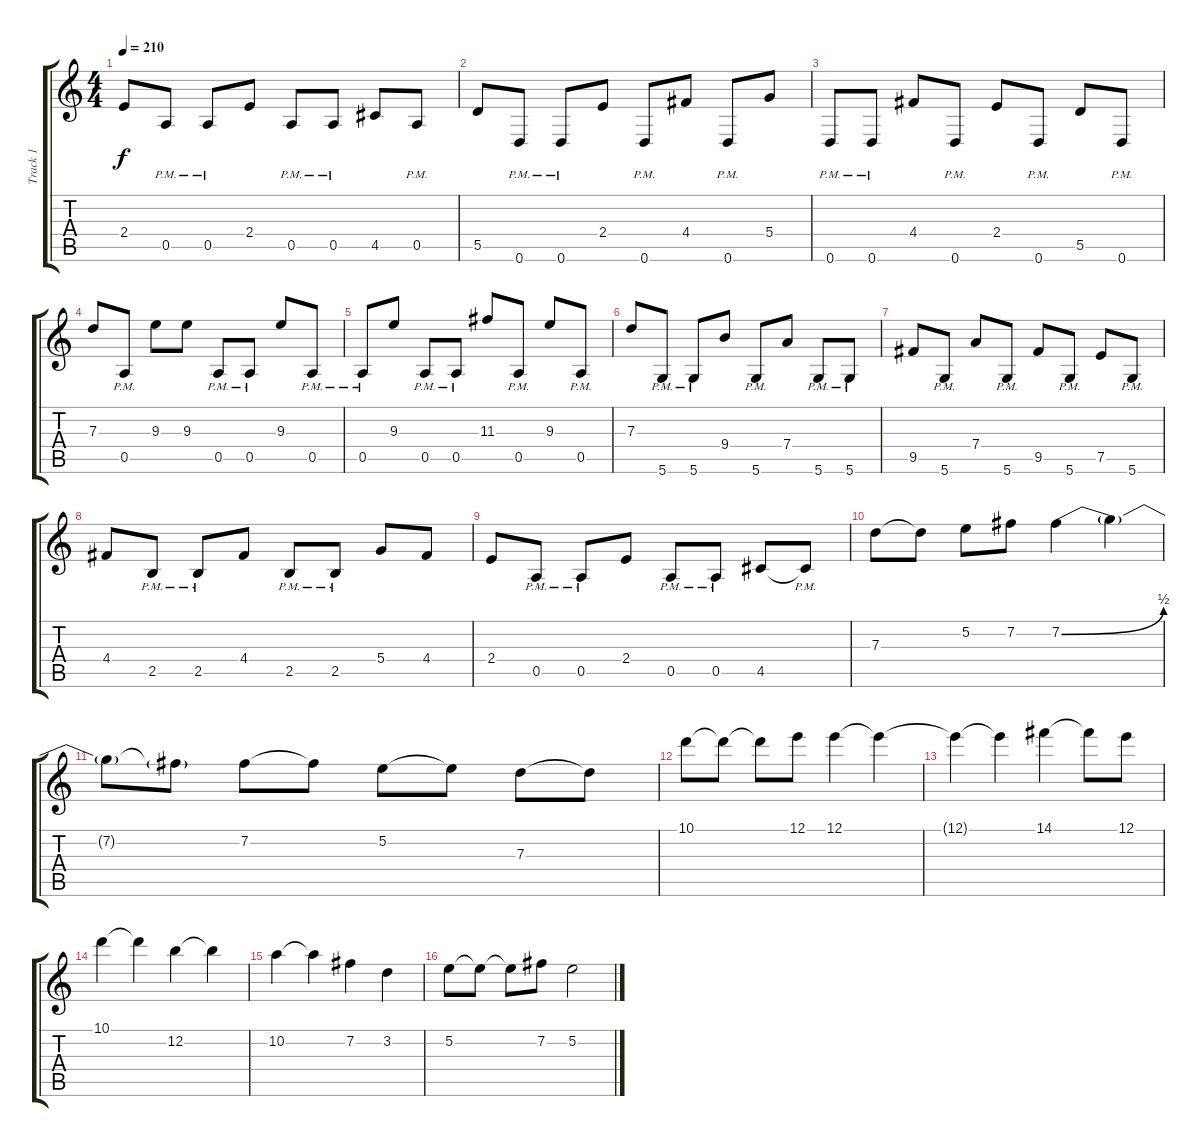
\track ("Track 1" "Track 1") {instrument distortionguitar}
\staff {score tabs}
\tuning (E4 B3 G3 D3 A2 D2) {hide}
\ts (4 4)
\tempo 210
\clef g2
\ks c
2.4.8{dy f} 0.5{pm}.8 0.5{pm}.8 2.4.8 0.5{pm}.8 0.5{pm}.8 4.5.8 0.5{pm}.8 |
5.5.8 0.6{pm}.8 0.6{pm}.8 2.4.8 0.6{pm}.8 4.4.8 0.6{pm}.8 5.4.8 |
0.6{pm}.8 0.6{pm}.8 4.4.8 0.6{pm}.8 2.4.8 0.6{pm}.8 5.5.8 0.6{pm}.8 |
7.3.8 0.5{pm}.8 9.3.8 9.3.8 0.5{pm}.8 0.5{pm}.8 9.3.8 0.5{pm}.8 |
0.5{pm}.8 9.3.8 0.5{pm}.8 0.5{pm}.8 11.3.8 0.5{pm}.8 9.3.8 0.5{pm}.8 |
7.3.8 5.6{pm}.8 5.6{pm}.8 9.4.8 5.6{pm}.8 7.4.8 5.6{pm}.8 5.6{pm}.8 |
9.5.8 5.6{pm}.8 7.4.8 5.6{pm}.8 9.5.8 5.6{pm}.8 7.5.8 5.6{pm}.8 |
4.4.8 2.5{pm}.8 2.5{pm}.8 4.4.8 2.5{pm}.8 2.5{pm}.8 5.4.8 4.4.8 |
2.4.8 0.5{pm}.8 0.5{pm}.8 2.4.8 0.5{pm}.8 0.5{pm}.8 4.5.8 4.5{pm t}.8 |
7.3.8 7.3{t}.8 5.2.8 7.2.8 7.2{be (bend 0 0 60 2)}.4 7.2{t}.4 |
7.2{t}.8 7.2{t}.8 7.2.8 7.2{t}.8 5.2.8 5.2{t}.8 7.3.8 7.3{t}.8 |
10.1.8 10.1{t}.8 10.1{t}.8 12.1.8 12.1.4 12.1{t}.4 |
12.1{t}.4 12.1{t}.4 14.1.4 14.1{t}.8 12.1.8 |
10.1.4 10.1{t}.4 12.2.4 12.2{t}.4 |
10.2.4 10.2{t}.4 7.2.4 3.2.4 |
5.2.8 5.2{t}.8 5.2{t}.8 7.2.8 5.2.2
